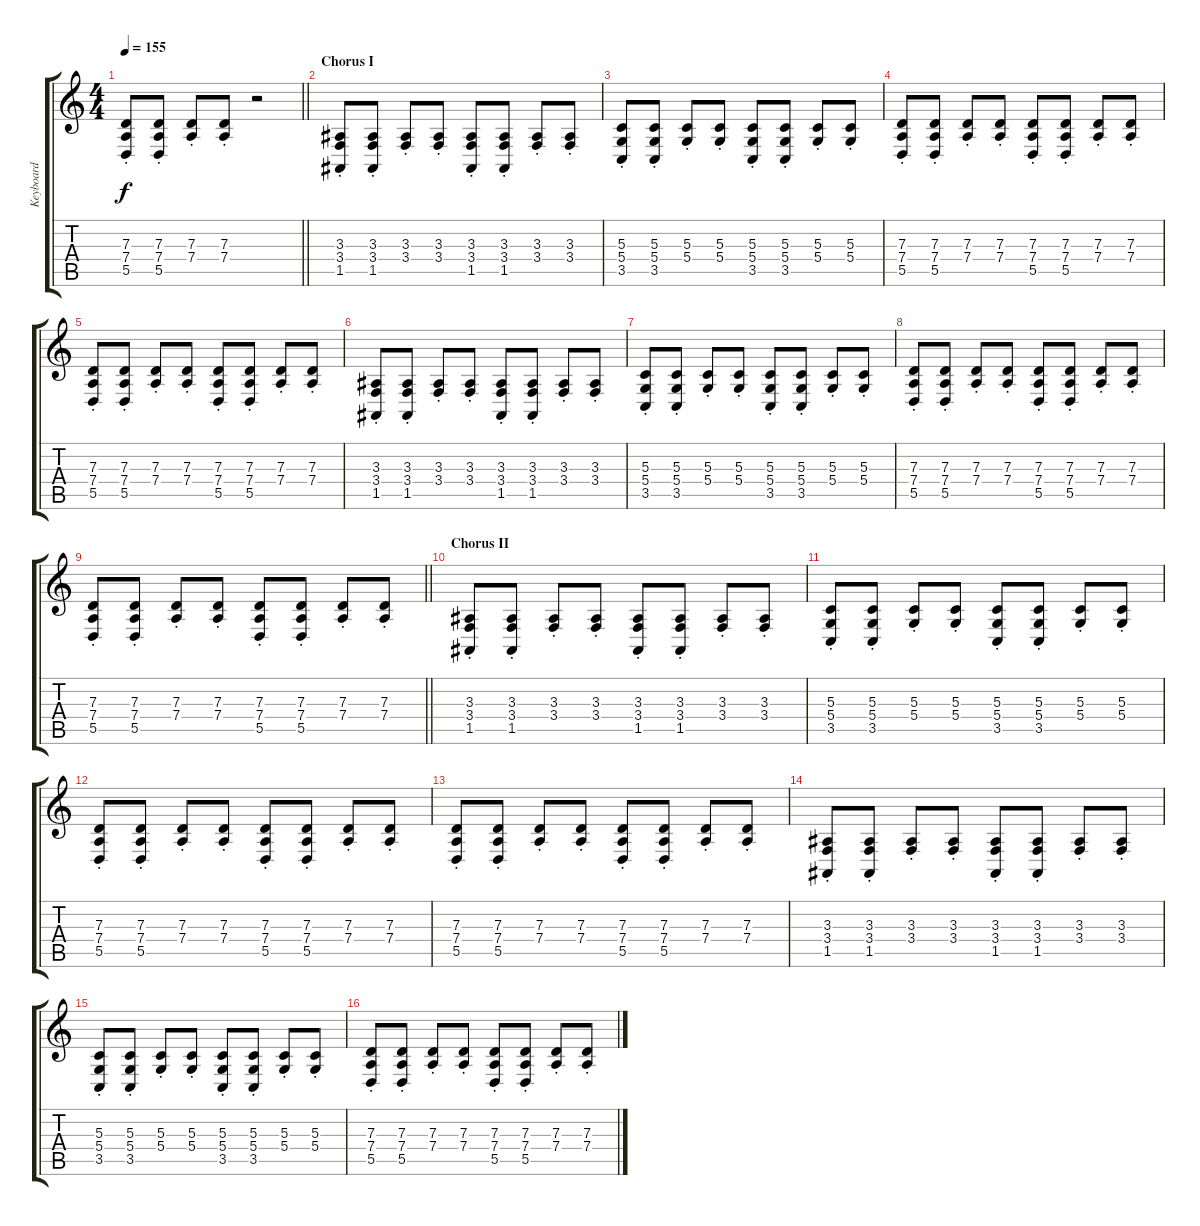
\track ("Keyboard" "Keyboard") {instrument lead8bassandlead}
\staff {score tabs}
\tuning (E4 B3 G3 D3 A2 E2) {hide}
\ts (4 4)
\tempo 155
\clef g2
\barLineRight lightlight
\ks c
(7.3{st} 7.4{st} 5.5{st}).8{dy f} (7.3{st} 7.4{st} 5.5{st}).8 (7.3{st} 7.4{st}).8 (7.3{st} 7.4{st}).8 r.2 |
\section ("" "Chorus I")
(3.3{st} 3.4{st} 1.5{st}).8 (3.3{st} 3.4{st} 1.5{st}).8 (3.3{st} 3.4{st}).8 (3.3{st} 3.4{st}).8 (3.3{st} 3.4{st} 1.5{st}).8 (3.3{st} 3.4{st} 1.5{st}).8 (3.3{st} 3.4{st}).8 (3.3{st} 3.4{st}).8 |
(5.3{st} 5.4{st} 3.5{st}).8 (5.3{st} 5.4{st} 3.5{st}).8 (5.3{st} 5.4{st}).8 (5.3{st} 5.4{st}).8 (5.3{st} 5.4{st} 3.5{st}).8 (5.3{st} 5.4{st} 3.5{st}).8 (5.3{st} 5.4{st}).8 (5.3{st} 5.4{st}).8 |
(7.3{st} 7.4{st} 5.5{st}).8 (7.3{st} 7.4{st} 5.5{st}).8 (7.3{st} 7.4{st}).8 (7.3{st} 7.4{st}).8 (7.3{st} 7.4{st} 5.5{st}).8 (7.3{st} 7.4{st} 5.5{st}).8 (7.3{st} 7.4{st}).8 (7.3{st} 7.4{st}).8 |
(7.3{st} 7.4{st} 5.5{st}).8 (7.3{st} 7.4{st} 5.5{st}).8 (7.3{st} 7.4{st}).8 (7.3{st} 7.4{st}).8 (7.3{st} 7.4{st} 5.5{st}).8 (7.3{st} 7.4{st} 5.5{st}).8 (7.3{st} 7.4{st}).8 (7.3{st} 7.4{st}).8 |
(3.3{st} 3.4{st} 1.5{st}).8 (3.3{st} 3.4{st} 1.5{st}).8 (3.3{st} 3.4{st}).8 (3.3{st} 3.4{st}).8 (3.3{st} 3.4{st} 1.5{st}).8 (3.3{st} 3.4{st} 1.5{st}).8 (3.3{st} 3.4{st}).8 (3.3{st} 3.4{st}).8 |
(5.3{st} 5.4{st} 3.5{st}).8 (5.3{st} 5.4{st} 3.5{st}).8 (5.3{st} 5.4{st}).8 (5.3{st} 5.4{st}).8 (5.3{st} 5.4{st} 3.5{st}).8 (5.3{st} 5.4{st} 3.5{st}).8 (5.3{st} 5.4{st}).8 (5.3{st} 5.4{st}).8 |
(7.3{st} 7.4{st} 5.5{st}).8 (7.3{st} 7.4{st} 5.5{st}).8 (7.3{st} 7.4{st}).8 (7.3{st} 7.4{st}).8 (7.3{st} 7.4{st} 5.5{st}).8 (7.3{st} 7.4{st} 5.5{st}).8 (7.3{st} 7.4{st}).8 (7.3{st} 7.4{st}).8 |
\barLineRight lightlight
(7.3{st} 7.4{st} 5.5{st}).8 (7.3{st} 7.4{st} 5.5{st}).8 (7.3{st} 7.4{st}).8 (7.3{st} 7.4{st}).8 (7.3{st} 7.4{st} 5.5{st}).8 (7.3{st} 7.4{st} 5.5{st}).8 (7.3{st} 7.4{st}).8 (7.3{st} 7.4{st}).8 |
\section ("" "Chorus II")
(3.3{st} 3.4{st} 1.5{st}).8 (3.3{st} 3.4{st} 1.5{st}).8 (3.3{st} 3.4{st}).8 (3.3{st} 3.4{st}).8 (3.3{st} 3.4{st} 1.5{st}).8 (3.3{st} 3.4{st} 1.5{st}).8 (3.3{st} 3.4{st}).8 (3.3{st} 3.4{st}).8 |
(5.3{st} 5.4{st} 3.5{st}).8 (5.3{st} 5.4{st} 3.5{st}).8 (5.3{st} 5.4{st}).8 (5.3{st} 5.4{st}).8 (5.3{st} 5.4{st} 3.5{st}).8 (5.3{st} 5.4{st} 3.5{st}).8 (5.3{st} 5.4{st}).8 (5.3{st} 5.4{st}).8 |
(7.3{st} 7.4{st} 5.5{st}).8 (7.3{st} 7.4{st} 5.5{st}).8 (7.3{st} 7.4{st}).8 (7.3{st} 7.4{st}).8 (7.3{st} 7.4{st} 5.5{st}).8 (7.3{st} 7.4{st} 5.5{st}).8 (7.3{st} 7.4{st}).8 (7.3{st} 7.4{st}).8 |
(7.3{st} 7.4{st} 5.5{st}).8 (7.3{st} 7.4{st} 5.5{st}).8 (7.3{st} 7.4{st}).8 (7.3{st} 7.4{st}).8 (7.3{st} 7.4{st} 5.5{st}).8 (7.3{st} 7.4{st} 5.5{st}).8 (7.3{st} 7.4{st}).8 (7.3{st} 7.4{st}).8 |
(3.3{st} 3.4{st} 1.5{st}).8 (3.3{st} 3.4{st} 1.5{st}).8 (3.3{st} 3.4{st}).8 (3.3{st} 3.4{st}).8 (3.3{st} 3.4{st} 1.5{st}).8 (3.3{st} 3.4{st} 1.5{st}).8 (3.3{st} 3.4{st}).8 (3.3{st} 3.4{st}).8 |
(5.3{st} 5.4{st} 3.5{st}).8 (5.3{st} 5.4{st} 3.5{st}).8 (5.3{st} 5.4{st}).8 (5.3{st} 5.4{st}).8 (5.3{st} 5.4{st} 3.5{st}).8 (5.3{st} 5.4{st} 3.5{st}).8 (5.3{st} 5.4{st}).8 (5.3{st} 5.4{st}).8 |
(7.3{st} 7.4{st} 5.5{st}).8 (7.3{st} 7.4{st} 5.5{st}).8 (7.3{st} 7.4{st}).8 (7.3{st} 7.4{st}).8 (7.3{st} 7.4{st} 5.5{st}).8 (7.3{st} 7.4{st} 5.5{st}).8 (7.3{st} 7.4{st}).8 (7.3{st} 7.4{st}).8
